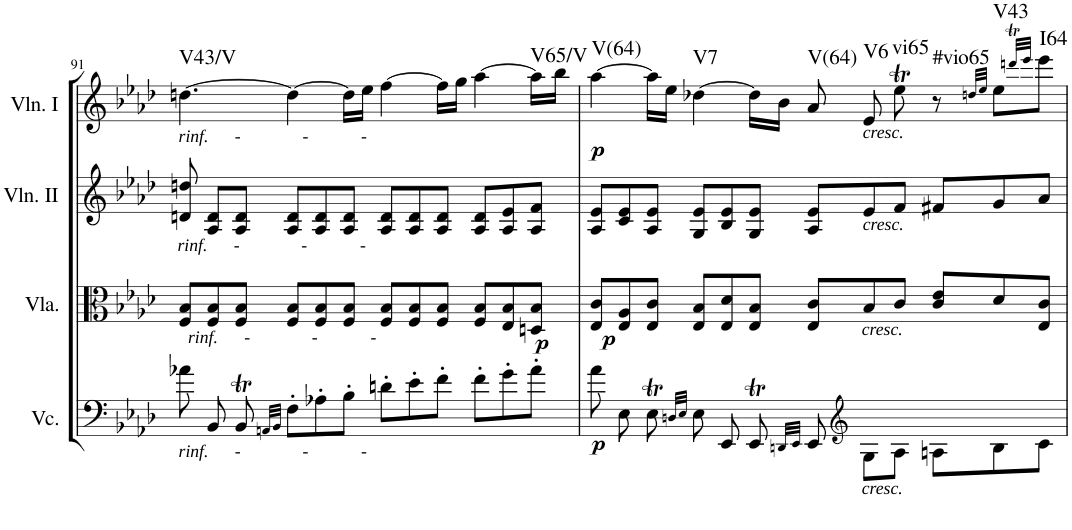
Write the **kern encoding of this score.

**kern	**dynam	**kern	**dynam	**kern	**kern	**dynam	**harte
*part4	*part4	*part3	*part3	*part2	*part1	*part1	*part1
*staff4	*staff4	*staff3	*staff3	*staff2	*staff1	*staff1	*
*I"Violoncello	*	*I"Viola	*	*I"Violin II	*I"Violin I	*	*
*I'Vc.	*	*I'Vla.	*	*I'Vln. II	*I'Vln. I	*	*
!!LO:PB:g=z
*clefF4	*	*clefC3	*	*clefG2	*clefG2	*	*
*k[f#c#g#d#]	*	*k[f#c#g#d#]	*	*k[f#c#g#d#]	*k[f#c#g#d#]	*	*
*E:	*	*E:	*	*E:	*E:	*	*
*M12/8	*	*M12/8	*	*M12/8	*M12/8	*	*
=91	=91	=91	=91	=91	=91	=91	=91
!	!	!	!	!	!LO:TX:b:i:t=rinf.      -              -            -	!	!
!	!	!LO:TX:a:i:t=rinf.      -              -            -	!	!	!	!	!
!	!	!LO:TX:b:i:t=rinf.      -              -            -	!	!	!	!	!
!LO:TX:b:i:t=rinf.      -              -            -	!	!	!	!	!	!	!LO:H:kt=V43/V
8a-X\	.	8F/ 8B-/L	.	8dn/ 8ddn/	[4.ddn\	.	N
8BB-/	.	8F/ 8B-/	.	8A-/ 8d/L	.	.	.
8BB-T/	.	8F/ 8B-/J	.	8A-/ 8d/J	.	.	.
32qAAn/LLL	.	.	.	.	.	.	.
32qBB-/JJJ	.	.	.	.	.	.	.
8F'\L	.	8F/ 8B-/L	.	8A-/ 8d/L	4dd\_	.	.
8A-X'\	.	8F/ 8B-/	.	8A-/ 8d/	.	.	.
8B-'\J	.	8F/ 8B-/J	.	8A-/ 8d/J	16dd\LL]	.	.
.	.	.	.	.	16ee-\JJ	.	.
8dn'\L	.	8F/ 8B-/L	.	8A-/ 8d/L	[4ff\	.	.
8e-'\	.	8F/ 8B-/	.	8A-/ 8d/	.	.	.
8f'\J	.	8F/ 8B-/J	.	8A-/ 8d/J	16ff\LL]	.	.
.	.	.	.	.	16gg\JJ	.	.
8f'\L	.	8F/ 8B-/L	.	8A-/ 8d/L	[4aa-\	.	.
8g'\	.	8E-/ 8B-/	.	8A-/ 8e-/	.	.	.
!	!	!	!LO:DY:b	!	!	!	!LO:H:kt=V65/V
8a-'\J	.	8Dn/ 8B-/J	p	8A-/ 8f/J	16aa-\LL]	.	N
.	.	.	.	.	16bb-\JJ	.	.
=92	=92	=92	=92	=92	=92	=92	=92
!	!LO:DY:b	!	!LO:DY:b	!	!	!LO:DY:b	!LO:H:kt=V(64)
8a-\	p	8E-/ 8c/L	p	8A-/ 8e-/L	[4aa-\	p	N
8E-\	.	8E-/ 8A-/	.	8c/ 8e-/	.	.	.
8E-T\	.	8E-/ 8c/J	.	8A-/ 8e-/J	16aa-\LL]	.	.
.	.	.	.	.	16ee-\JJ	.	.
32qDn/LLL	.	.	.	.	.	.	.
32qE-/JJJ	.	.	.	.	.	.	.
!	!	!	!	!	!	!	!LO:H:kt=V7
8E-\	.	8E-/ 8B-/L	.	8G/ 8e-/L	[4dd-X\	.	N
8EE-/	.	8E-/ 8d-/	.	8B-/ 8e-/	.	.	.
8EE-T/	.	8E-/ 8B-/J	.	8G/ 8e-/J	16dd-\LL]	.	.
.	.	.	.	.	16b-\JJ	.	.
32qDDn/LLL	.	.	.	.	.	.	.
32qEE-/JJJ	.	.	.	.	.	.	.
!	!	!	!	!	!	!	!LO:H:kt=V(64)
8EE-/	.	8E-/ 8c/L	.	8A-/ 8e-/L	8a-/	.	N
*clefG2	*	*	*	*	*	*	*
!	!	!	!	!	!LO:TX:b:i:t=cresc.	!	!
!	!	!	!	!LO:TX:b:i:t=cresc.	!	!	!
!	!	!LO:TX:b:i:t=cresc.	!	!	!	!	!
!LO:TX:b:i:t=cresc.	!	!	!	!	!	!	!LO:H:kt=V6
8G\L	.	8B-/	.	8e-/	8e-/	.	N
!	!	!	!	!	!	!	!LO:H:kt=vi65
8A-\J	.	8c/J	.	8f/J	8ee-T\	.	N
!	!	!	!	!	!	!	!LO:H:kt=#vio65
8An\L	.	8c/ 8e-/L	.	8f#X/L	8r	.	N
.	.	.	.	.	32qddn/LLL	.	.
.	.	.	.	.	32qee-/JJJ	.	.
!	!	!	!	!	!	!	!LO:H:kt=V43
8B-\	.	8d-/	.	8g/	8ee-\L	.	N
.	.	.	.	.	32qdddn>/LLL	.	.
.	.	.	.	.	32qeee-/JJJ	.	.
!	!	!	!	!	!	!	!LO:H:kt=I64
8c\J	.	8E-/ 8c/J	.	8a-/J	8eee-\J	.	N
=	=	=	=	=	=	=	=
*-	*-	*-	*-	*-	*-	*-	*-
